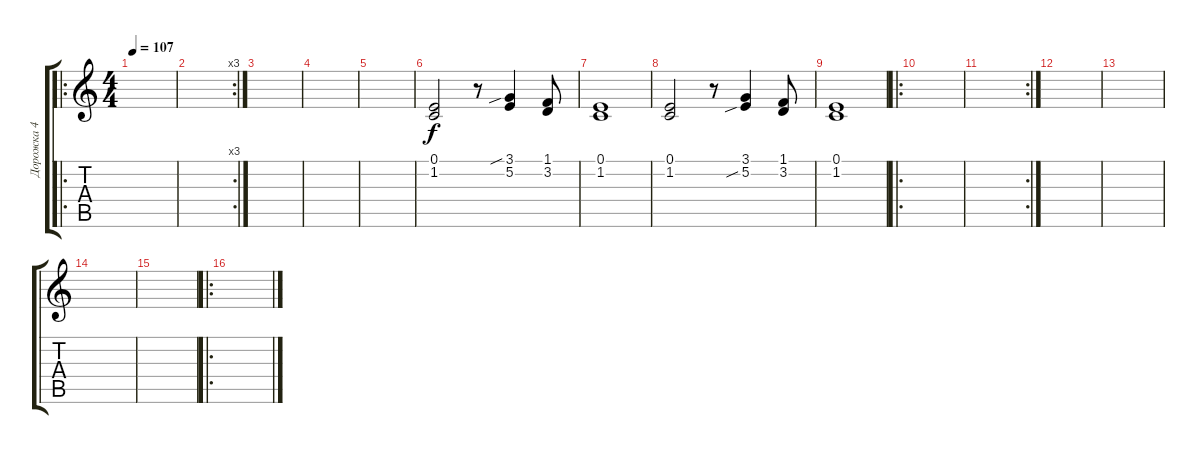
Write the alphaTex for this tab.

\track ("Дорожка 4" "Дорожка 4") {instrument tenorsax}
\staff {score tabs}
\tuning (E4 B3 G3 D3 A2 E2) {hide}
\ro
\ts (4 4)
\tempo 107
\clef g2
\ks c
|
\rc 3
|
|
|
|
(0.1 1.2).2 r.8 (3.1{sib} 5.2).4 (1.1 3.2).8 |
(0.1 1.2).1 |
(0.1 1.2).2 r.8 (3.1 5.2{sib}).4 (1.1 3.2).8 |
(0.1 1.2).1 |
\ro
|
\rc 2
|
|
|
|
|
\ro
